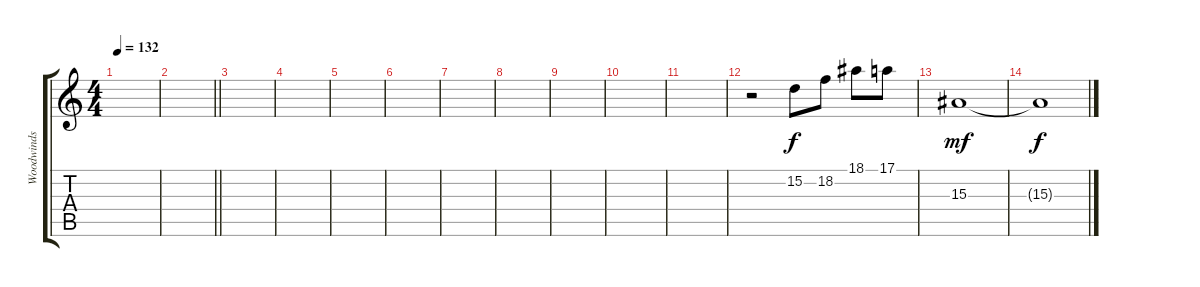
\track ("Woodwinds" "Woodwinds") {instrument clarinet}
\staff {score tabs}
\tuning (E4 B3 G3 D3 A2 E2) {hide}
\ts (4 4)
\tempo 132
\clef g2
\ks c
|
\barLineRight lightlight
|
|
|
|
|
|
|
|
|
|
r.2 15.2.8{balance 13 instrument flute} 18.2.8 18.1.8 17.1.8 |
15.3.1{dy mf volume 0} |
15.3{t}.1{dy f}
